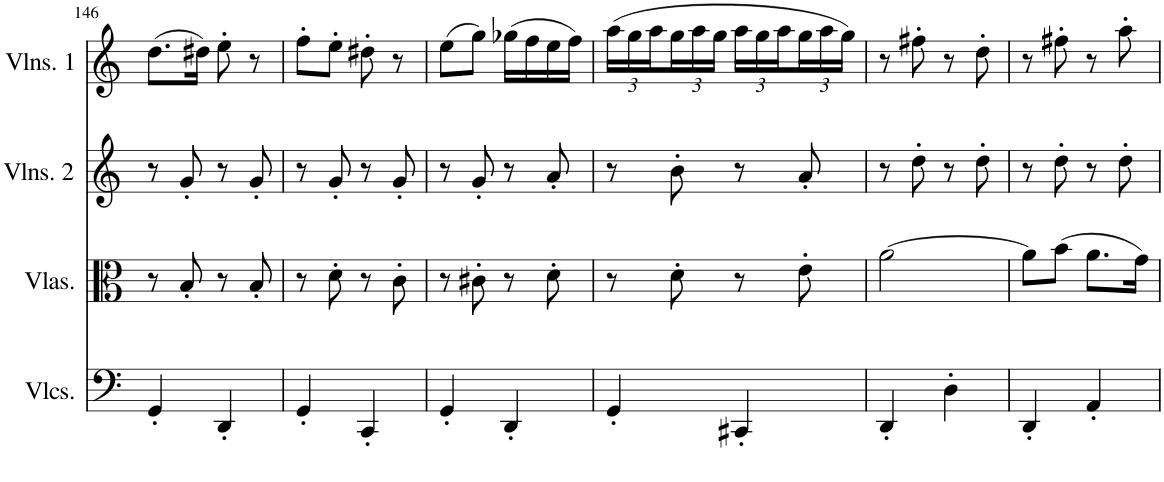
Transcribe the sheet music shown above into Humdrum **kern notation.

**kern	**kern	**kern	**kern
*part4	*part3	*part2	*part1
*staff4	*staff3	*staff2	*staff1
*I"Violoncellos	*I"Violas	*I"Violins 2	*I"Violins 1
*I'Vlcs.	*I'Vlas.	*I'Vlns. 2	*I'Vlns. 1
!!LO:PB:g=z
*clefF4	*clefC3	*clefG2	*clefG2
*k[]	*k[]	*k[]	*k[]
*M2/4	*M2/4	*M2/4	*M2/4
=146	=146	=146	=146
4GG'/	8r	8r	(8.dd\L
.	8B'/	8g'/	.
.	.	.	16dd#X\Jk)
4DD'/	8r	8r	8ee'\
.	8B'/	8g'/	8r
=147	=147	=147	=147
4GG'/	8r	8r	8ff'\L
.	8d'\	8g'/	8ee'\J
4CC'/	8r	8r	8dd#X'\
.	8c'\	8g'/	8r
=148	=148	=148	=148
4GG'/	8r	8r	(8ee\L
.	8c#X'\	8g'/	8gg\J)
4DD'/	8r	8r	(16gg-X\LL
.	.	.	16ff\
.	8d'\	8a'/	16ee\
.	.	.	16ff\JJ)
=149	=149	=149	=149
*	*	*	*Xbrackettup
4GG'/	8r	8r	(24aa\LL
.	.	.	24gg\
.	.	.	24aa\
.	8d'\	8b'\	24gg\
.	.	.	24aa\
.	.	.	24gg\JJ
4CC#X'/	8r	8r	24aa\LL
.	.	.	24gg\
.	.	.	24aa\
.	8e'\	8a'/	24gg\
.	.	.	24aa\
.	.	.	24gg\JJ)
=150	=150	=150	=150
4DD'/	[2a\	8r	8r
.	.	8dd'\	8ff#X'\
4D'\	.	8r	8r
.	.	8dd'\	8dd'\
=151	=151	=151	=151
4DD'/	8a\L]	8r	8r
.	(8b\J	8dd'\	8ff#X'\
4AA'/	8.a\L	8r	8r
.	.	8dd'\	8aa'\
.	16g\Jk)	.	.
=	=	=	=
*-	*-	*-	*-
